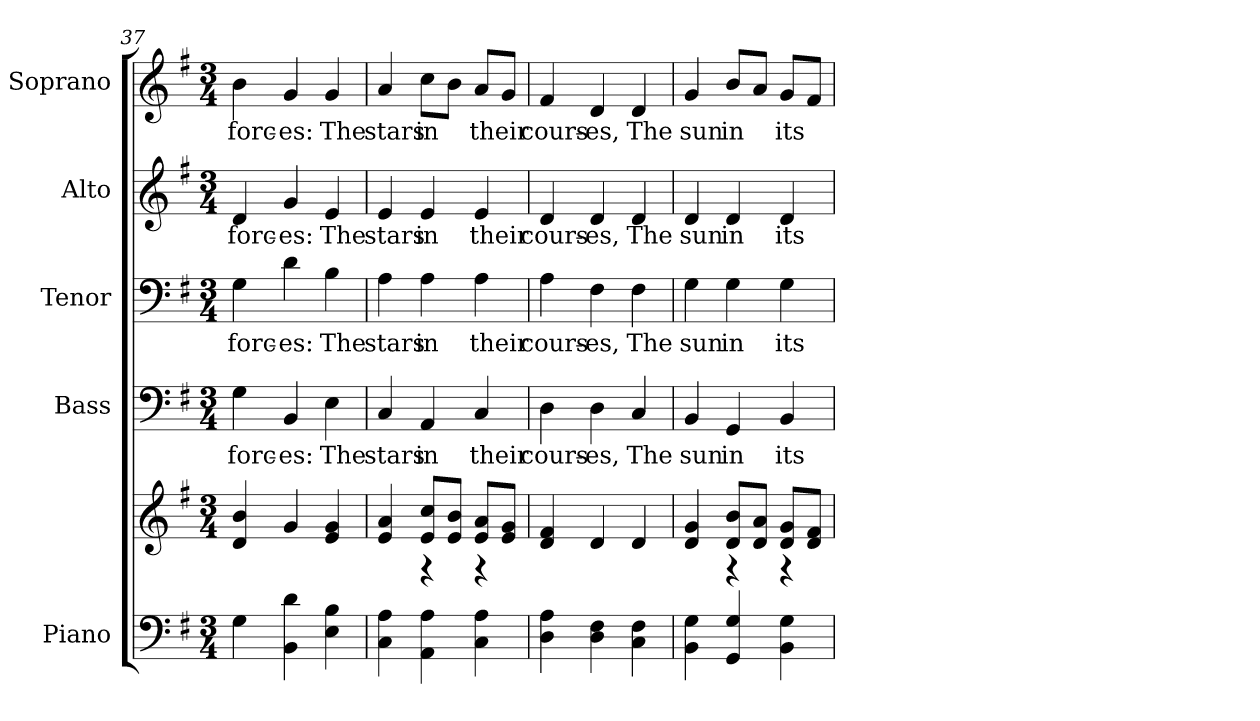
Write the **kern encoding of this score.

**kern	**kern	**kern	**text	**kern	**text	**kern	**text	**kern	**text
*part5	*part5	*part4	*part4	*part3	*part3	*part2	*part2	*part1	*part1
*staff6	*staff5	*staff4	*staff4	*staff3	*staff3	*staff2	*staff2	*staff1	*staff1
*I"Piano	*	*I"Bass	*	*I"Tenor	*	*I"Alto	*	*I"Soprano	*
*I'Pno.	*	*I'B.	*	*I'T.	*	*I'A.	*	*I'S.	*
!!LO:PB:g=z
*clefF4	*clefG2	*clefF4	*	*clefF4	*	*clefG2	*	*clefG2	*
*k[f#]	*k[f#]	*k[f#]	*	*k[f#]	*	*k[f#]	*	*k[f#]	*
*G:	*G:	*G:	*	*G:	*	*G:	*	*G:	*
*M3/4	*M3/4	*M3/4	*	*M3/4	*	*M3/4	*	*M3/4	*
=37	=37	=37	=37	=37	=37	=37	=37	=37	=37
!	!	!	!LO:LY:b:color=#000000	!	!	!	!	!	!
!	!	!	!	!	!LO:LY:b:color=#000000	!	!	!	!
!	!	!	!	!	!	!	!LO:LY:b:color=#000000	!	!
!	!	!	!	!	!	!	!	!	!LO:LY:b:color=#000000
4Gi\	4di/ 4bi	4Gi\	-forc-	4Gi\	-forc-	4di/	-forc-	4bi\	-forc-
!	!	!	!LO:LY:b:color=#000000	!	!	!	!	!	!
!	!	!	!	!	!LO:LY:b:color=#000000	!	!	!	!
!	!	!	!	!	!	!	!LO:LY:b:color=#000000	!	!
!	!	!	!	!	!	!	!	!	!LO:LY:b:color=#000000
4BBi\ 4di	4gi/	4BBi/	-es:	4di\	-es:	4gi/	-es:	4gi/	-es:
!	!	!	!LO:LY:b:color=#000000	!	!	!	!	!	!
!	!	!	!	!	!LO:LY:b:color=#000000	!	!	!	!
!	!	!	!	!	!	!	!LO:LY:b:color=#000000	!	!
!	!	!	!	!	!	!	!	!	!LO:LY:b:color=#000000
4Ei\ 4Bi	4ei/ 4gi	4Ei\	The	4Bi\	The	4ei/	The	4gi/	The
=38	=38	=38	=38	=38	=38	=38	=38	=38	=38
*	*^	*	*	*	*	*	*	*	*
!	!	!	!	!LO:LY:b:color=#000000	!	!	!	!	!	!
!	!	!	!	!	!	!LO:LY:b:color=#000000	!	!	!	!
!	!	!	!	!	!	!	!	!LO:LY:b:color=#000000	!	!
!	!	!	!	!	!	!	!	!	!	!LO:LY:b:color=#000000
4Ci\ 4Ai	4ei/ 4ai	4ryy	4Ci/	stars	4Ai\	stars	4ei/	stars	4ai/	stars
!	!	!	!	!LO:LY:b:color=#000000	!	!	!	!	!	!
!	!	!	!	!	!	!LO:LY:b:color=#000000	!	!	!	!
!	!	!	!	!	!	!	!	!LO:LY:b:color=#000000	!	!
!	!	!	!	!	!	!	!	!	!	!LO:LY:b:color=#000000
4AAi\ 4Ai	8ei/ 8cciL	4r	4AAi/	in	4Ai\	in	4ei/	in	8cci\L	in
.	8ei/ 8biJ	.	.	.	.	.	.	.	8bi\J	.
!	!	!	!	!LO:LY:b:color=#000000	!	!	!	!	!	!
!	!	!	!	!	!	!LO:LY:b:color=#000000	!	!	!	!
!	!	!	!	!	!	!	!	!LO:LY:b:color=#000000	!	!
!	!	!	!	!	!	!	!	!	!	!LO:LY:b:color=#000000
4Ci\ 4Ai	8ei/ 8aiL	4r	4Ci/	their	4Ai\	their	4ei/	their	8ai/L	their
.	8ei/ 8giJ	.	.	.	.	.	.	.	8gi/J	.
*	*v	*v	*	*	*	*	*	*	*	*
=39	=39	=39	=39	=39	=39	=39	=39	=39	=39
!	!	!	!LO:LY:b:color=#000000	!	!	!	!	!	!
!	!	!	!	!	!LO:LY:b:color=#000000	!	!	!	!
!	!	!	!	!	!	!	!LO:LY:b:color=#000000	!	!
!	!	!	!	!	!	!	!	!	!LO:LY:b:color=#000000
4Di\ 4Ai	4di/ 4f#i	4Di\	cours-	4Ai\	cours-	4di/	cours-	4f#i/	cours-
!	!	!	!LO:LY:b:color=#000000	!	!	!	!	!	!
!	!	!	!	!	!LO:LY:b:color=#000000	!	!	!	!
!	!	!	!	!	!	!	!LO:LY:b:color=#000000	!	!
!	!	!	!	!	!	!	!	!	!LO:LY:b:color=#000000
4Di\ 4F#i	4di/	4Di\	-es,	4F#i\	-es,	4di/	-es,	4di/	-es,
!	!	!	!LO:LY:b:color=#000000	!	!	!	!	!	!
!	!	!	!	!	!LO:LY:b:color=#000000	!	!	!	!
!	!	!	!	!	!	!	!LO:LY:b:color=#000000	!	!
!	!	!	!	!	!	!	!	!	!LO:LY:b:color=#000000
4Ci\ 4F#i	4di/	4Ci/	The	4F#i\	The	4di/	The	4di/	The
!!LO:PB:g=z
=40	=40	=40	=40	=40	=40	=40	=40	=40	=40
*	*^	*	*	*	*	*	*	*	*
!	!	!	!	!LO:LY:b:color=#000000	!	!	!	!	!	!
!	!	!	!	!	!	!LO:LY:b:color=#000000	!	!	!	!
!	!	!	!	!	!	!	!	!LO:LY:b:color=#000000	!	!
!	!	!	!	!	!	!	!	!	!	!LO:LY:b:color=#000000
4BBi\ 4Gi	4di/ 4gi	4ryy	4BBi/	sun	4Gi\	sun	4di/	sun	4gi/	sun
!	!	!	!	!LO:LY:b:color=#000000	!	!	!	!	!	!
!	!	!	!	!	!	!LO:LY:b:color=#000000	!	!	!	!
!	!	!	!	!	!	!	!	!LO:LY:b:color=#000000	!	!
!	!	!	!	!	!	!	!	!	!	!LO:LY:b:color=#000000
4GGi/ 4Gi	8di/ 8biL	4r	4GGi/	in	4Gi\	in	4di/	in	8bi/L	in
.	8di/ 8aiJ	.	.	.	.	.	.	.	8ai/J	.
!	!	!	!	!LO:LY:b:color=#000000	!	!	!	!	!	!
!	!	!	!	!	!	!LO:LY:b:color=#000000	!	!	!	!
!	!	!	!	!	!	!	!	!LO:LY:b:color=#000000	!	!
!	!	!	!	!	!	!	!	!	!	!LO:LY:b:color=#000000
4BBi\ 4Gi	8di/ 8giL	4r	4BBi/	its	4Gi\	its	4di/	its	8gi/L	its
.	8di/ 8f#iJ	.	.	.	.	.	.	.	8f#i/J	.
*	*v	*v	*	*	*	*	*	*	*	*
=	=	=	=	=	=	=	=	=	=
*-	*-	*-	*-	*-	*-	*-	*-	*-	*-
